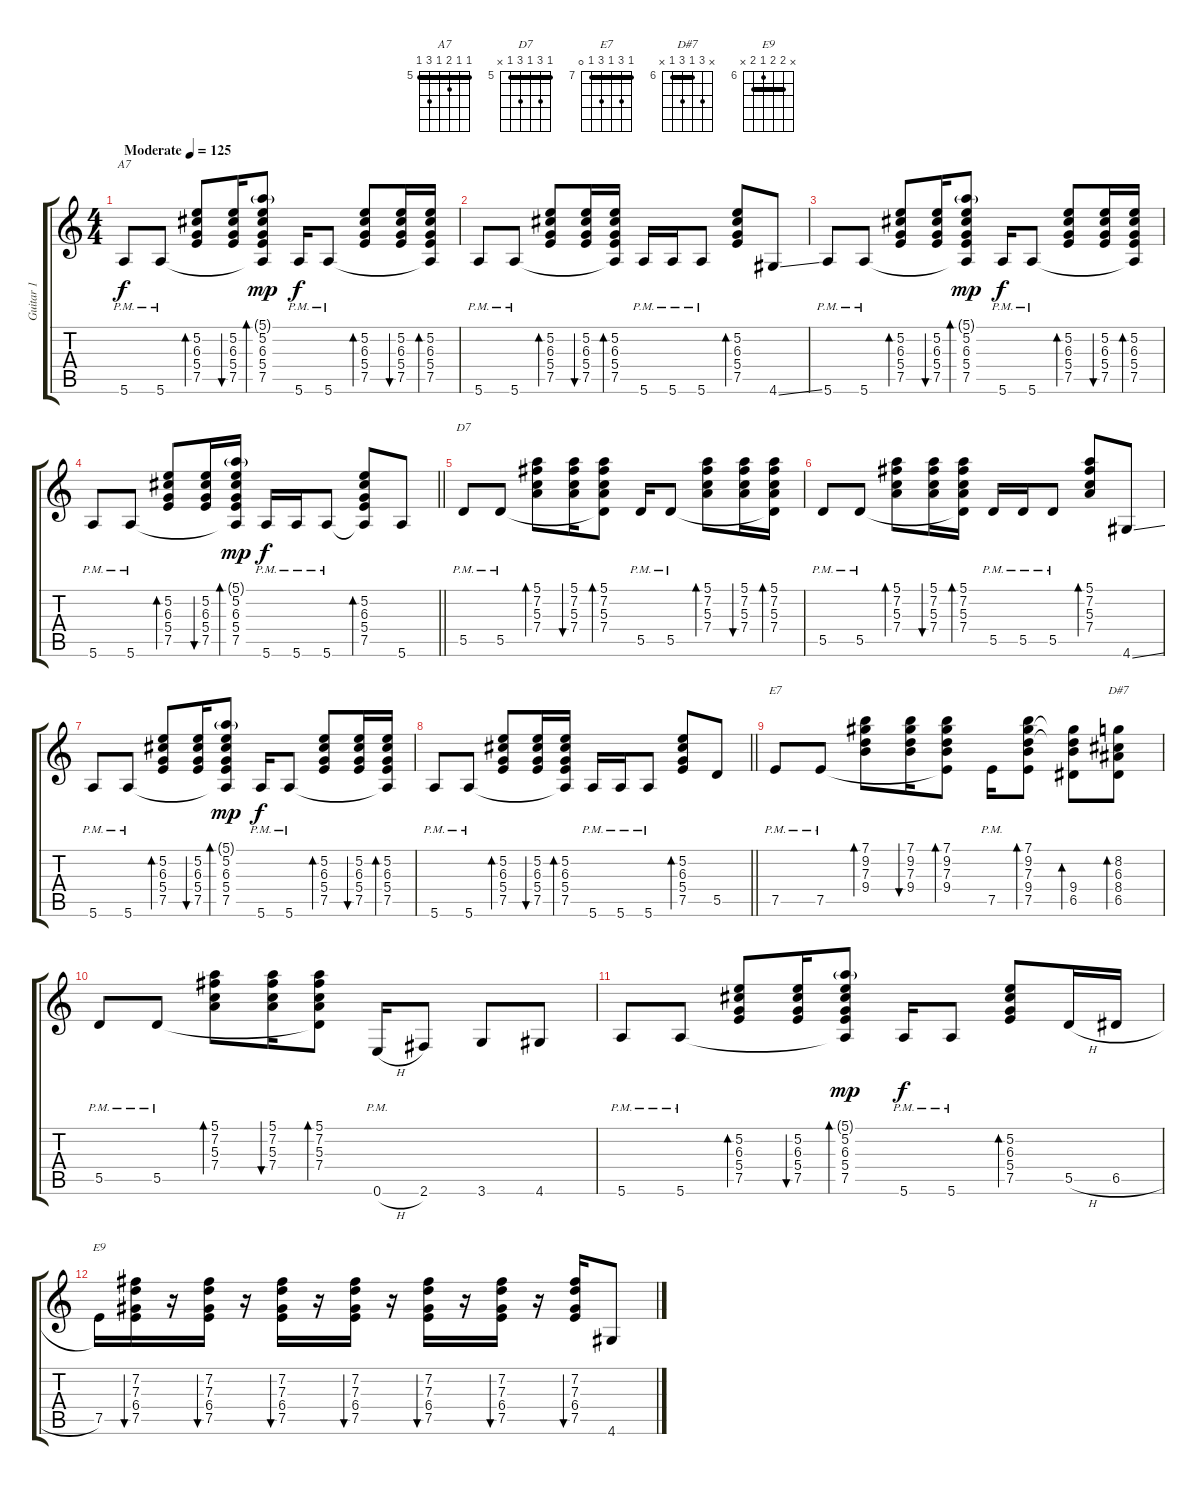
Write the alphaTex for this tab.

\track ("Guitar 1" "Guitar 1") {instrument electricguitarjazz}
\staff {score tabs}
\tuning (E4 B3 G3 D3 A2 E2) {hide}
\chord ("A7" 5 5 6 5 7 5) {firstfret 5 barre 5}
\chord ("D7" 5 7 5 7 5 x) {firstfret 5 barre 5}
\chord ("E7" 7 9 7 9 7 0) {firstfret 7 barre 7}
\chord ("D#7" x 8 6 8 6 x) {firstfret 6 barre 6}
\chord ("E9" x 7 7 6 7 x) {firstfret 6 barre 7}
\ts (4 4)
\tempo (125 "Moderate")
\clef g2
\ks c
5.6{pm}.8{ch "A7" dy f instrument electricguitarjazz} 5.6{pm}.8 (5.2 6.3 5.4 7.5).8{bd 30} (5.2 6.3 5.4 7.5).16{bu 30} (5.1{g} 5.2 6.3 5.4 7.5 5.6{t}).8{bd 30 dy mp} 5.6{pm}.16{dy f} 5.6{pm}.8 (5.2 6.3 5.4 7.5).8{bd 30} (5.2 6.3 5.4 7.5).16{bu 30} (5.2 6.3 5.4 7.5 5.6{t}).16{bd 30} |
5.6{pm}.8 5.6{pm}.8 (5.2 6.3 5.4 7.5).8{bd 30} (5.2 6.3 5.4 7.5).16{bu 30} (5.2 6.3 5.4 7.5 5.6{t}).16{bd 30} 5.6{pm}.16 5.6{pm}.16 5.6{pm}.8 (5.2 6.3 5.4 7.5).8{bd 30} 4.6{ss}.8 |
5.6{pm}.8 5.6{pm}.8 (5.2 6.3 5.4 7.5).8{bd 30} (5.2 6.3 5.4 7.5).16{bu 30} (5.1{g} 5.2 6.3 5.4 7.5 5.6{t}).8{bd 30 dy mp} 5.6{pm}.16{dy f} 5.6{pm}.8 (5.2 6.3 5.4 7.5).8{bd 30} (5.2 6.3 5.4 7.5).16{bu 30} (5.2 6.3 5.4 7.5 5.6{t}).16{bd 30} |
\barLineRight lightlight
5.6{pm}.8 5.6{pm}.8 (5.2 6.3 5.4 7.5).8{bd 30} (5.2 6.3 5.4 7.5).16{bu 30} (5.1{g} 5.2 6.3 5.4 7.5 5.6{t}).16{bd 30 dy mp} 5.6{pm}.16{dy f} 5.6{pm}.16 5.6{pm}.8 (5.2 6.3 5.4 7.5 5.6{t}).8{bd 30} 5.6.8 |
5.5{pm}.8{ch "D7"} 5.5{pm}.8 (5.1 7.2 5.3 7.4).8{bd 30} (5.1 7.2 5.3 7.4).16{bu 30} (5.1 7.2 5.3 7.4 5.5{t}).8{bd 30} 5.5{pm}.16 5.5{pm}.8 (5.1 7.2 5.3 7.4).8{bd 30} (5.1 7.2 5.3 7.4).16{bu 30} (5.1 7.2 5.3 7.4 5.5{t}).16{bd 30} |
5.5{pm}.8 5.5{pm}.8 (5.1 7.2 5.3 7.4).8{bd 30} (5.1 7.2 5.3 7.4).16{bu 30} (5.1 7.2 5.3 7.4 5.5{t}).16{bd 30} 5.5{pm}.16 5.5{pm}.16 5.5{pm}.8 (5.1 7.2 5.3 7.4).8{bd 30} 4.6{ss}.8 |
5.6{pm}.8 5.6{pm}.8 (5.2 6.3 5.4 7.5).8{bd 30} (5.2 6.3 5.4 7.5).16{bu 30} (5.1{g} 5.2 6.3 5.4 7.5 5.6{t}).8{bd 30 dy mp} 5.6{pm}.16{dy f} 5.6{pm}.8 (5.2 6.3 5.4 7.5).8{bd 30} (5.2 6.3 5.4 7.5).16{bu 30} (5.2 6.3 5.4 7.5 5.6{t}).16{bd 30} |
\barLineRight lightlight
5.6{pm}.8 5.6{pm}.8 (5.2 6.3 5.4 7.5).8{bd 30} (5.2 6.3 5.4 7.5).16{bu 30} (5.2 6.3 5.4 7.5 5.6{t}).16{bd 30} 5.6{pm}.16 5.6{pm}.16 5.6{pm}.8 (5.2 6.3 5.4 7.5).8{bd 30} 5.5.8 |
7.5{pm}.8{ch "E7"} 7.5{pm}.8 (7.1 9.2 7.3 9.4).8{bd 30} (7.1 9.2 7.3 9.4).16{bu 30} (7.1 9.2 7.3 9.4 7.5{t}).8{bd 30} 7.5{pm}.16 (7.1 9.2 7.3 9.4 7.5).8{bd 30} (9.2{t} 7.3{t} 9.4 6.5).8{bd 30} (8.2 6.3 8.4 6.5).8{bd 30 ch "D#7"} |
5.5{pm}.8 5.5{pm}.8 (5.1 7.2 5.3 7.4).8{bd 30} (5.1 7.2 5.3 7.4).16{bu 30} (5.1 7.2 5.3 7.4 5.5{t}).8{bd 30} 0.6{h pm}.16 2.6.8 3.6.8 4.6.8 |
5.6{pm}.8 5.6{pm}.8 (5.2 6.3 5.4 7.5).8{bd 30} (5.2 6.3 5.4 7.5).16{bu 30} (5.1{g} 5.2 6.3 5.4 7.5 5.6{t}).8{bd 30 dy mp} 5.6{pm}.16{dy f} 5.6{pm}.8 (5.2 6.3 5.4 7.5).8{bd 30} 5.5{h}.16 6.5{h}.16 |
7.5.16{ch "E9"} (7.2 7.3 6.4 7.5).16{bu 30} r.16 (7.2 7.3 6.4 7.5).16{bu 30} r.16 (7.2 7.3 6.4 7.5).16{bu 30} r.16 (7.2 7.3 6.4 7.5).16{bu 30} r.16 (7.2 7.3 6.4 7.5).16{bu 30} r.16 (7.2 7.3 6.4 7.5).16{bu 30} r.16 (7.2 7.3 6.4 7.5).16{bu 30} 4.6.8
